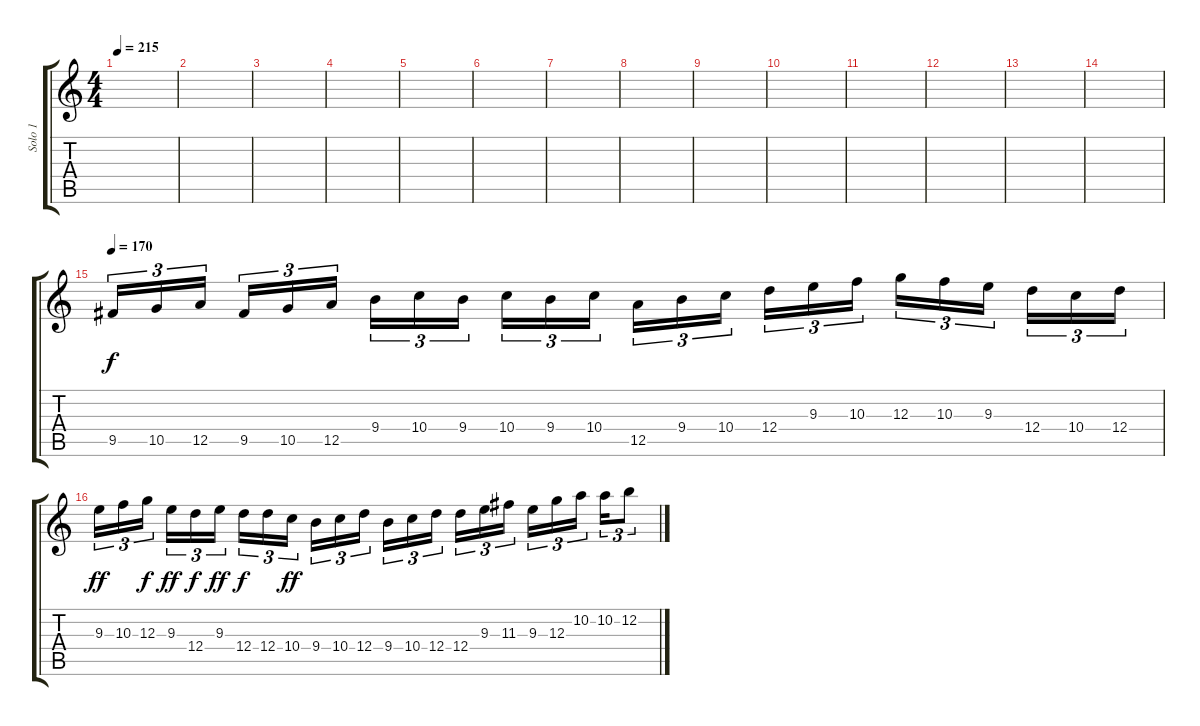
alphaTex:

\track ("Solo 1" "Solo 1") {instrument distortionguitar}
\staff {score tabs}
\tuning (E4 B3 G3 D3 A2 E2) {hide}
\ts (4 4)
\tempo 215
\clef g2
\ks c
|
|
|
|
|
|
|
|
|
|
|
|
|
|
\tempo 170
9.5.16{tu (3 2)} 10.5.16{tu (3 2)} 12.5.16{tu (3 2) beam splitsecondary} 9.5.16{tu (3 2)} 10.5.16{tu (3 2)} 12.5.16{tu (3 2) dy f} 9.4.16{tu (3 2)} 10.4.16{tu (3 2)} 9.4.16{tu (3 2) beam splitsecondary} 10.4.16{tu (3 2)} 9.4.16{tu (3 2)} 10.4.16{tu (3 2)} 12.5.16{tu (3 2)} 9.4.16{tu (3 2)} 10.4.16{tu (3 2) beam splitsecondary} 12.4.16{tu (3 2)} 9.3.16{tu (3 2)} 10.3.16{tu (3 2)} 12.3.16{tu (3 2)} 10.3.16{tu (3 2)} 9.3.16{tu (3 2) beam splitsecondary} 12.4.16{tu (3 2)} 10.4.16{tu (3 2)} 12.4.16{tu (3 2)} |
9.3.16{tu (3 2) dy ff} 10.3.16{tu (3 2)} 12.3.16{tu (3 2) dy f beam splitsecondary} 9.3.16{tu (3 2) dy ff} 12.4.16{tu (3 2) dy f} 9.3.16{tu (3 2) dy ff} 12.4.16{tu (3 2) dy f} 12.4.16{tu (3 2)} 10.4.16{tu (3 2) dy ff beam splitsecondary} 9.4.16{tu (3 2)} 10.4.16{tu (3 2)} 12.4.16{tu (3 2)} 9.4.16{tu (3 2)} 10.4.16{tu (3 2)} 12.4.16{tu (3 2) beam splitsecondary} 12.4.16{tu (3 2)} 9.3.16{tu (3 2)} 11.3.16{tu (3 2)} 9.3.16{tu (3 2)} 12.3.16{tu (3 2)} 10.2.16{tu (3 2) beam splitsecondary} 10.2.16{tu (3 2)} 12.2.8{tu (3 2)}
